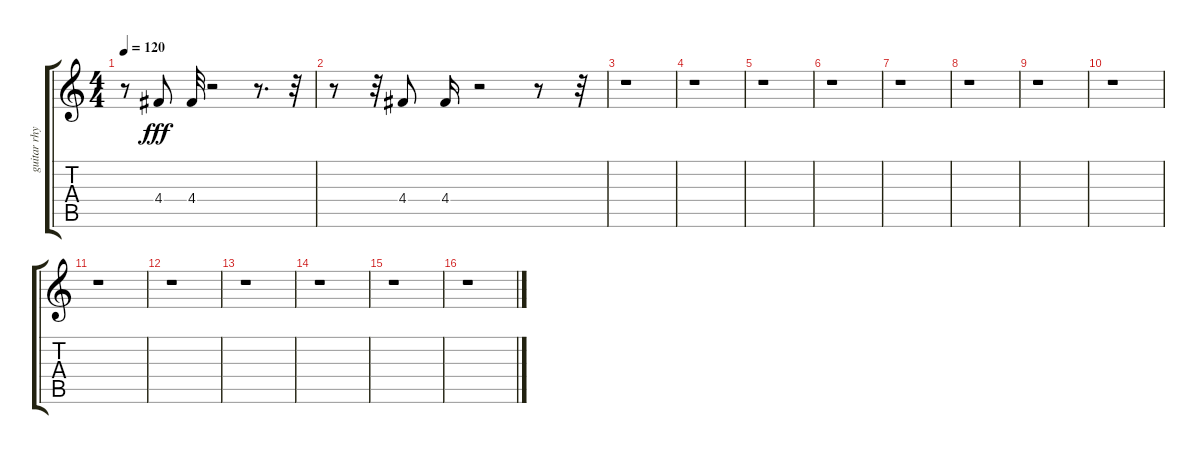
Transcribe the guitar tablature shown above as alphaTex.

\track ("guitar rhytm" "guitar rhy") {instrument acousticguitarsteel}
\staff {score tabs}
\tuning (E4 B3 G3 D3 A2 E2) {hide}
\ts (4 4)
\tempo 120
\clef g2
\ks c
r.8{dy fff} 4.4.8 4.4.32 r.2 r.8{d} r.32 |
r.8 r.32 4.4.8 4.4.16 r.2 r.8 r.32 |
r.1 |
r.1 |
r.1 |
r.1 |
r.1 |
r.1 |
r.1 |
r.1 |
r.1 |
r.1 |
r.1 |
r.1 |
r.1 |
r.1
